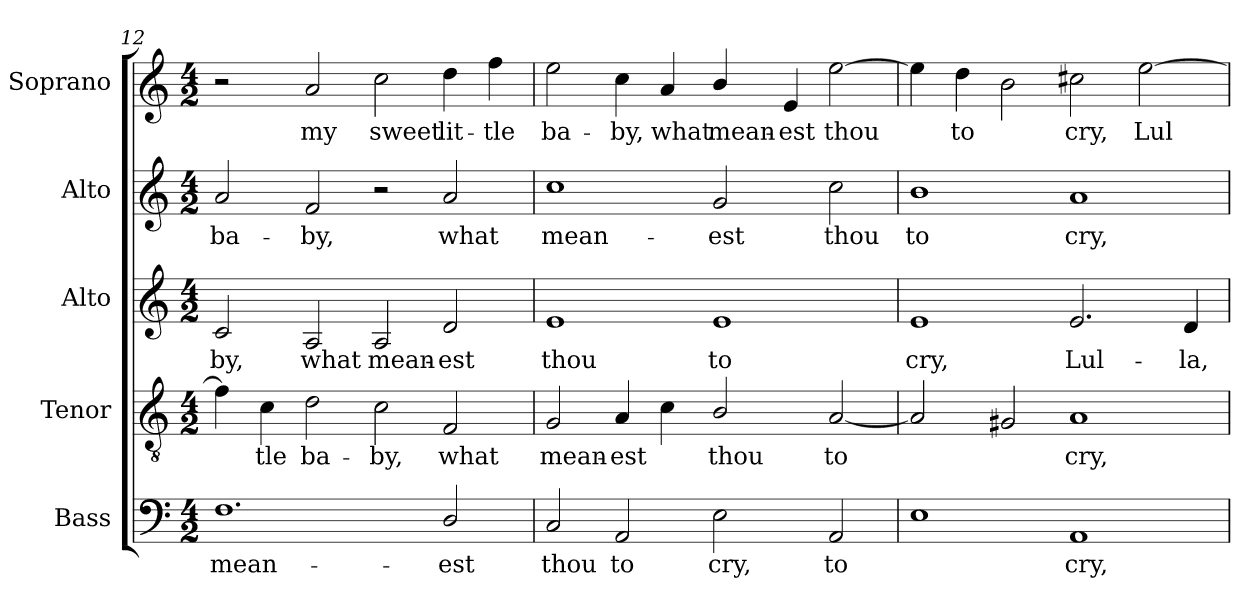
**kern	**text	**kern	**text	**kern	**text	**kern	**text	**kern	**text
*part5	*part5	*part4	*part4	*part3	*part3	*part2	*part2	*part1	*part1
*staff5	*staff5	*staff4	*staff4	*staff3	*staff3	*staff2	*staff2	*staff1	*staff1
*I"Bass	*	*I"Tenor	*	*I"Alto	*	*I"Alto	*	*I"Soprano	*
*I'B.	*	*I'T.	*	*	*	*	*	*I'S.	*
*clefF4	*	*clefGv2	*	*clefG2	*	*clefG2	*	*clefG2	*
*	*	*ITrd7c12	*	*	*	*	*	*	*
*k[]	*	*k[]	*	*k[]	*	*k[]	*	*k[]	*
*C:	*	*C:	*	*C:	*	*C:	*	*C:	*
*M4/2	*	*M4/2	*	*M4/2	*	*M4/2	*	*M4/2	*
=12	=12	=12	=12	=12	=12	=12	=12	=12	=12
!	!LO:LY:b:color=#000000	!	!	!	!	!	!	!	!
!	!	!	!	!	!LO:LY:b:color=#000000	!	!	!	!
!	!	!	!	!	!	!	!LO:LY:b:color=#000000	!	!
1.Fi	mean-	4Fi\]	.	2ci/	-by,	2ai/	ba-	2r	.
!	!	!	!LO:LY:b:color=#000000	!	!	!	!	!	!
.	.	4Ci\	-tle	.	.	.	.	.	.
!	!	!	!LO:LY:b:color=#000000	!	!	!	!	!	!
!	!	!	!	!	!LO:LY:b:color=#000000	!	!	!	!
!	!	!	!	!	!	!	!LO:LY:b:color=#000000	!	!
!	!	!	!	!	!	!	!	!	!LO:LY:b:color=#000000
.	.	2Di\	ba-	2Ai/	what	2fi/	-by,	2ai/	my
!	!	!	!LO:LY:b:color=#000000	!	!	!	!	!	!
!	!	!	!	!	!LO:LY:b:color=#000000	!	!	!	!
!	!	!	!	!	!	!	!	!	!LO:LY:b:color=#000000
.	.	2Ci\	-by,	2Ai/	mean-	2r	.	2cci\	sweet
!	!LO:LY:b:color=#000000	!	!	!	!	!	!	!	!
!	!	!	!LO:LY:b:color=#000000	!	!	!	!	!	!
!	!	!	!	!	!LO:LY:b:color=#000000	!	!	!	!
!	!	!	!	!	!	!	!LO:LY:b:color=#000000	!	!
!	!	!	!	!	!	!	!	!	!LO:LY:b:color=#000000
2Di/	-est	2FFi/	what	2di/	-est	2ai/	what	4ddi\	lit-
!	!	!	!	!	!	!	!	!	!LO:LY:b:color=#000000
.	.	.	.	.	.	.	.	4ffi\	-tle
=13	=13	=13	=13	=13	=13	=13	=13	=13	=13
!	!LO:LY:b:color=#000000	!	!	!	!	!	!	!	!
!	!	!	!LO:LY:b:color=#000000	!	!	!	!	!	!
!	!	!	!	!	!LO:LY:b:color=#000000	!	!	!	!
!	!	!	!	!	!	!	!LO:LY:b:color=#000000	!	!
!	!	!	!	!	!	!	!	!	!LO:LY:b:color=#000000
2Ci/	thou	2GGi/	mean-	1ei	thou	1cci	mean-	2eei\	ba-
!	!LO:LY:b:color=#000000	!	!	!	!	!	!	!	!
!	!	!	!LO:LY:b:color=#000000	!	!	!	!	!	!
!	!	!	!	!	!	!	!	!	!LO:LY:b:color=#000000
2AAi/	to	4AAi/	-est	.	.	.	.	4cci\	-by,
!	!	!	!	!	!	!	!	!	!LO:LY:b:color=#000000
.	.	4Ci\	.	.	.	.	.	4ai/	what
!	!LO:LY:b:color=#000000	!	!	!	!	!	!	!	!
!	!	!	!LO:LY:b:color=#000000	!	!	!	!	!	!
!	!	!	!	!	!LO:LY:b:color=#000000	!	!	!	!
!	!	!	!	!	!	!	!LO:LY:b:color=#000000	!	!
!	!	!	!	!	!	!	!	!	!LO:LY:b:color=#000000
2Ei\	cry,	2BBi/	thou	1ei	to	2gi/	-est	4bi/	mean-
!	!	!	!	!	!	!	!	!	!LO:LY:b:color=#000000
.	.	.	.	.	.	.	.	4ei/	-est
!	!LO:LY:b:color=#000000	!	!	!	!	!	!	!	!
!	!	!	!LO:LY:b:color=#000000	!	!	!	!	!	!
!	!	!	!	!	!	!	!LO:LY:b:color=#000000	!	!
!	!	!	!	!	!	!	!	!	!LO:LY:b:color=#000000
2AAi/	to	[2AAi/	to	.	.	2cci\	thou	[2eei\	thou
!!LO:PB:g=z
=14	=14	=14	=14	=14	=14	=14	=14	=14	=14
!	!	!	!	!	!LO:LY:b:color=#000000	!	!	!	!
!	!	!	!	!	!	!	!LO:LY:b:color=#000000	!	!
1Ei	.	2AAi/]	.	1ei	cry,	1bi	to	4eei\]	.
!	!	!	!	!	!	!	!	!	!LO:LY:b:color=#000000
.	.	.	.	.	.	.	.	4ddi\	to
.	.	2GG#Xi/	.	.	.	.	.	2bi\	.
!	!LO:LY:b:color=#000000	!	!	!	!	!	!	!	!
!	!	!	!LO:LY:b:color=#000000	!	!	!	!	!	!
!	!	!	!	!	!LO:LY:b:color=#000000	!	!	!	!
!	!	!	!	!	!	!	!LO:LY:b:color=#000000	!	!
!	!	!	!	!	!	!	!	!	!LO:LY:b:color=#000000
1AAi	cry,	1AAi	cry,	2.ei/	Lul-	1ai	cry,	2cc#Xi\	cry,
!	!	!	!	!	!	!	!	!	!LO:LY:b:color=#000000
.	.	.	.	.	.	.	.	[2eei\	Lul-
!	!	!	!	!	!LO:LY:b:color=#000000	!	!	!	!
.	.	.	.	4di/	-la,	.	.	.	.
=	=	=	=	=	=	=	=	=	=
*-	*-	*-	*-	*-	*-	*-	*-	*-	*-
